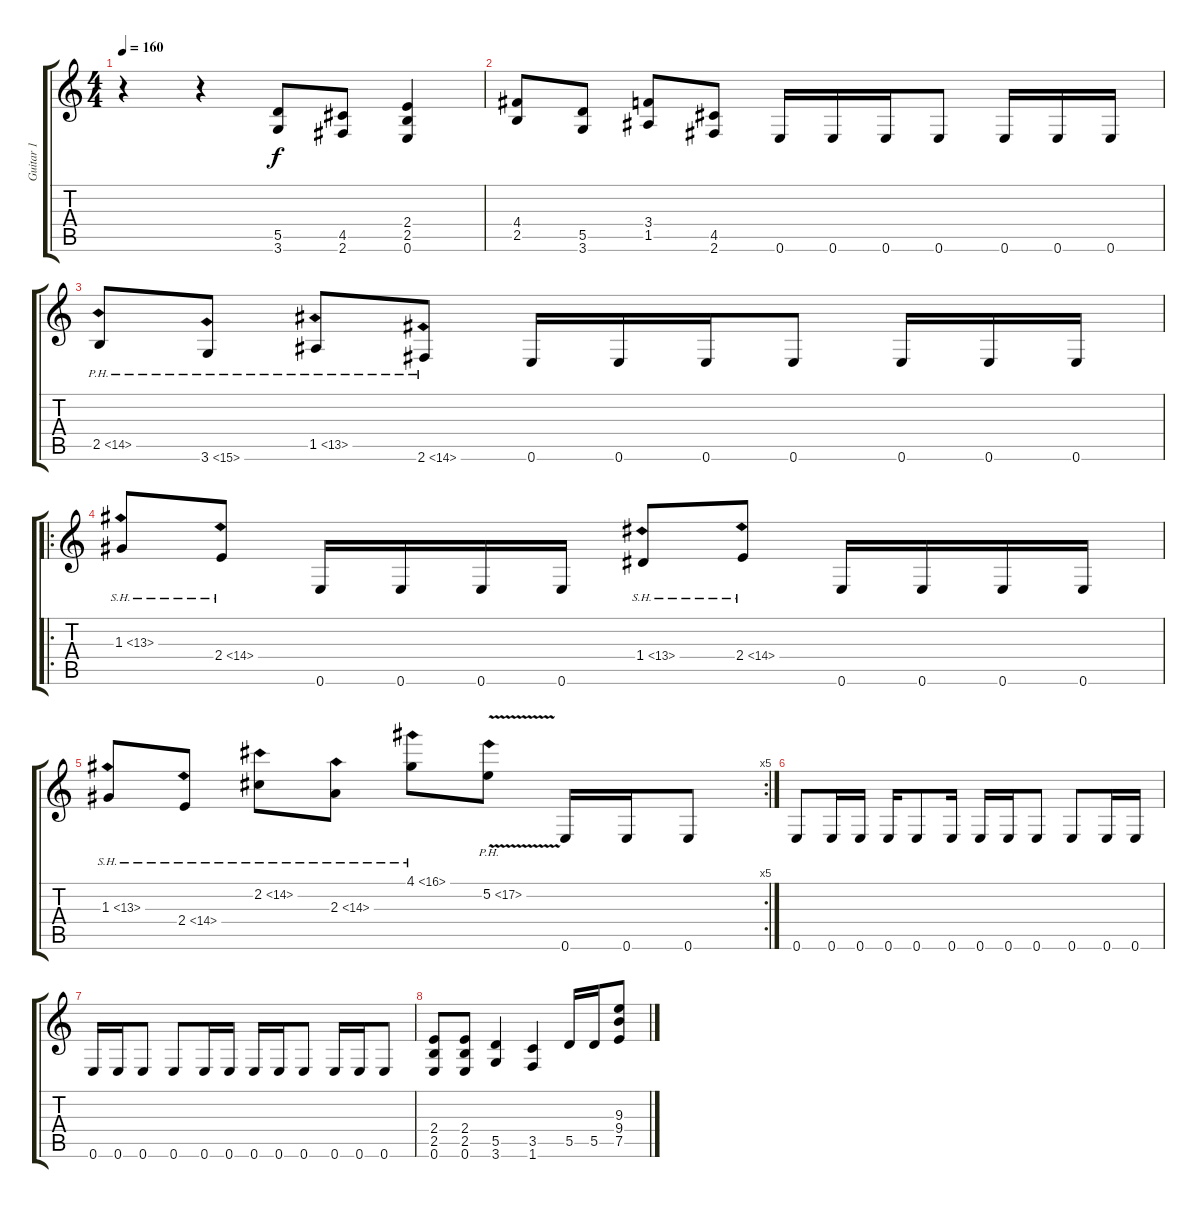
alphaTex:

\track ("Guitar 1" "Guitar 1") {instrument distortionguitar}
\staff {score tabs}
\tuning (E4 B3 G3 D3 A2 E2) {hide}
\ts (4 4)
\tempo 160
\clef g2
\ks c
r.4{dy f} r.4 (5.5 3.6).8 (4.5 2.6).8 (2.4 2.5 0.6).4 |
(4.4 2.5).8 (5.5 3.6).8 (3.4 1.5).8 (4.5 2.6).8 0.6.16 0.6.16 0.6.16 0.6.8 0.6.16 0.6.16 0.6.16 |
2.5{ph 12}.8 3.6{ph 12}.8 1.5{ph 12}.8 2.6{ph 12}.8 0.6.16 0.6.16 0.6.16 0.6.8 0.6.16 0.6.16 0.6.16 |
\ro
1.3{sh 12}.8 2.4{sh 12}.8 0.6.16 0.6.16 0.6.16 0.6.16 1.4{sh 12}.8 2.4{sh 12}.8 0.6.16 0.6.16 0.6.16 0.6.16 |
\rc 5
1.3{sh 12}.8 2.4{sh 12}.8 2.2{sh 12}.8 2.3{sh 12}.8 4.1{sh 12}.8 5.2{ph 12 v}.8 0.6.16 0.6.16 0.6.8 |
0.6.8 0.6.16 0.6.16 0.6.16 0.6.8 0.6.16 0.6.16 0.6.16 0.6.8 0.6.8 0.6.16 0.6.16 |
0.6.16 0.6.16 0.6.8 0.6.8 0.6.16 0.6.16 0.6.16 0.6.16 0.6.8 0.6.16 0.6.16 0.6.8 |
(2.4 2.5 0.6).8 (2.4 2.5 0.6).8 (5.5 3.6).4 (3.5 1.6).4 5.5.16 5.5.16 (9.3 9.4 7.5).8
